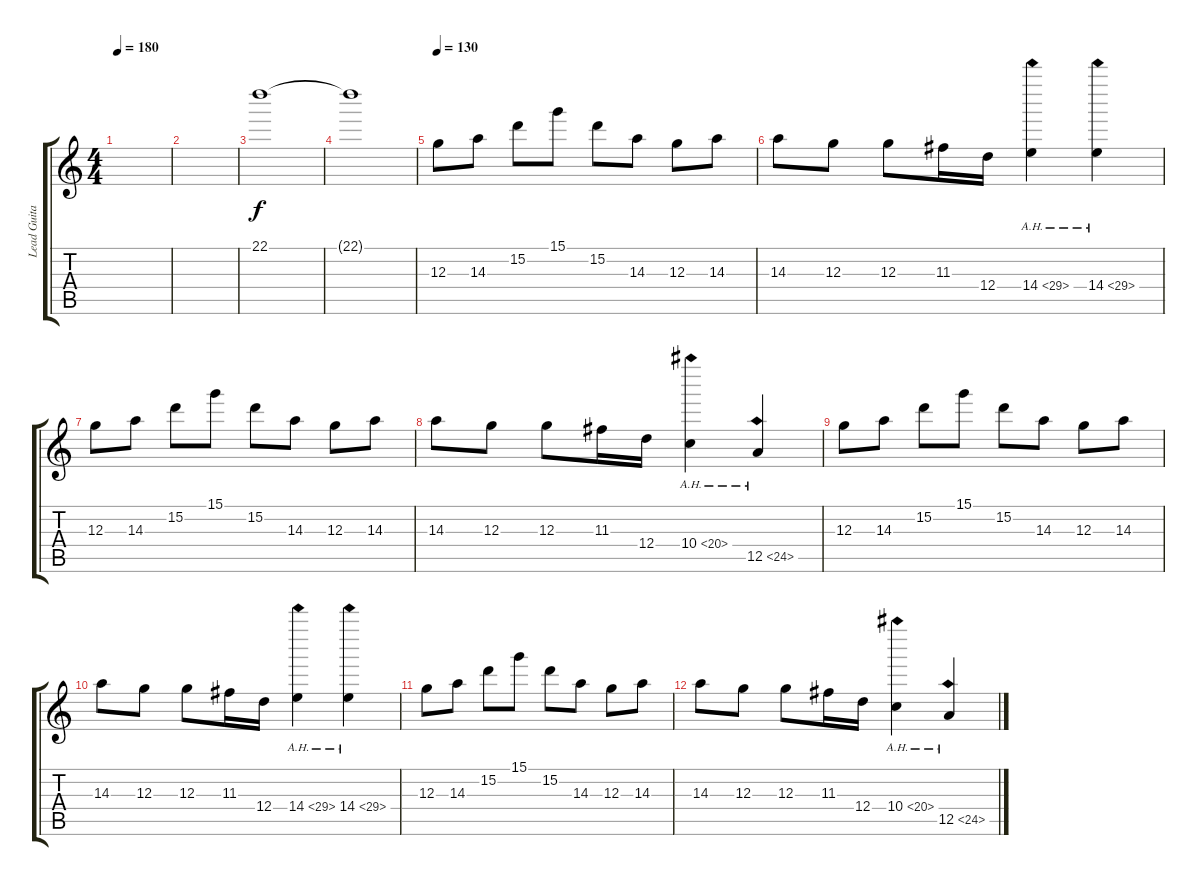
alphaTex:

\track ("Lead Guitar" "Lead Guita") {instrument overdrivenguitar}
\staff {score tabs}
\tuning (E4 B3 G3 D3 A2 E2) {hide}
\ts (4 4)
\tempo 180
\clef g2
\ks c
|
|
22.1.1 |
22.1{t}.1 |
\tempo 130
12.3.8 14.3.8 15.2.8 15.1.8 15.2.8 14.3.8 12.3.8 14.3.8 |
14.3.8 12.3.8 12.3.8 11.3.16 12.4.16 14.4{ah 15}.4 14.4{ah 15}.4 |
12.3.8 14.3.8 15.2.8 15.1.8 15.2.8 14.3.8 12.3.8 14.3.8 |
14.3.8 12.3.8 12.3.8 11.3.16 12.4.16 10.4{ah 10}.4 12.5{ah 12}.4 |
12.3.8 14.3.8 15.2.8 15.1.8 15.2.8 14.3.8 12.3.8 14.3.8 |
14.3.8 12.3.8 12.3.8 11.3.16 12.4.16 14.4{ah 15}.4 14.4{ah 15}.4 |
12.3.8 14.3.8 15.2.8 15.1.8 15.2.8 14.3.8 12.3.8 14.3.8 |
14.3.8 12.3.8 12.3.8 11.3.16 12.4.16 10.4{ah 10}.4 12.5{ah 12}.4
